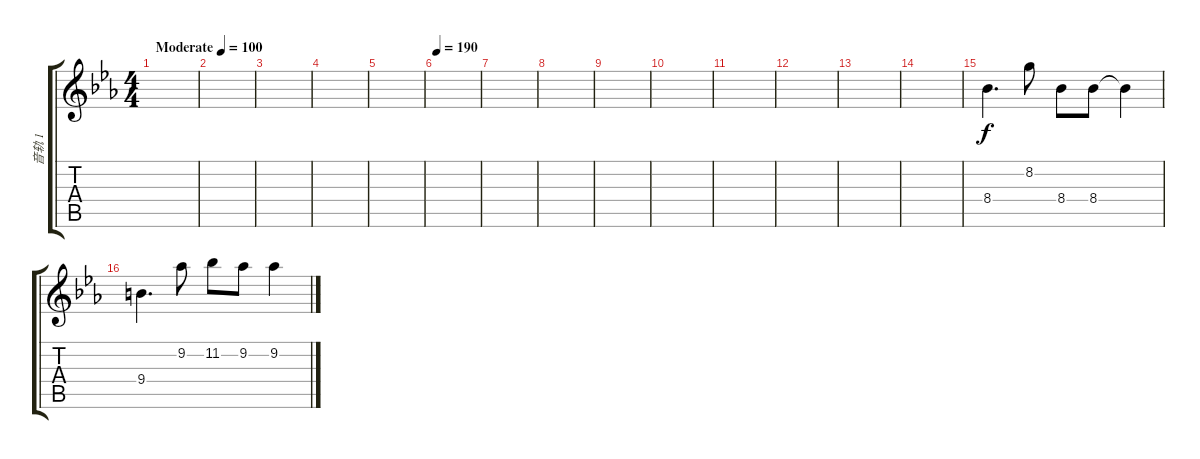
\track ("音轨 1" "音轨 1") {instrument overdrivenguitar}
\staff {score tabs}
\tuning (E4 B3 G3 D3 A2 E2) {hide}
\ts (4 4)
\tempo (100 "Moderate")
\clef g2
\ks eb
|
|
|
|
|
\tempo 190
|
|
|
|
|
|
|
|
|
8.4.4{d} 8.2.8 8.4.8 8.4.8 8.4{t}.4 |
9.4.4{d} 9.2.8 11.2.8 9.2.8 9.2.4
